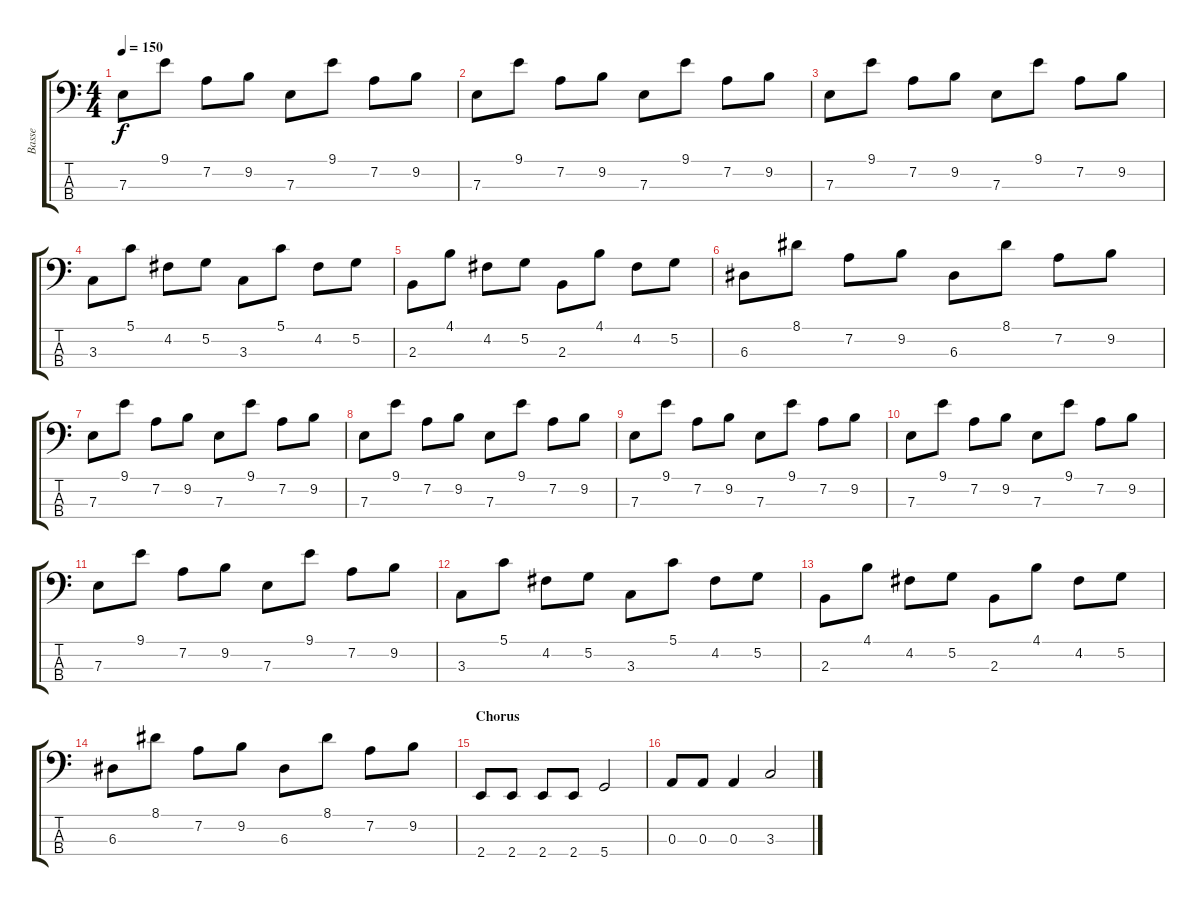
\track ("Basse" "Basse") {instrument electricbassfinger}
\staff {score tabs}
\tuning (G2 D2 A1 D1) {hide}
\ts (4 4)
\tempo 150
\clef f4
\ks c
7.3.8{dy f} 9.1.8 7.2.8 9.2.8 7.3.8 9.1.8 7.2.8 9.2.8 |
7.3.8 9.1.8 7.2.8 9.2.8 7.3.8 9.1.8 7.2.8 9.2.8 |
7.3.8 9.1.8 7.2.8 9.2.8 7.3.8 9.1.8 7.2.8 9.2.8 |
3.3.8 5.1.8 4.2.8 5.2.8 3.3.8 5.1.8 4.2.8 5.2.8 |
2.3.8 4.1.8 4.2.8 5.2.8 2.3.8 4.1.8 4.2.8 5.2.8 |
6.3.8 8.1.8 7.2.8 9.2.8 6.3.8 8.1.8 7.2.8 9.2.8 |
7.3.8{instrument synthbass2} 9.1.8 7.2.8 9.2.8 7.3.8 9.1.8 7.2.8 9.2.8 |
7.3.8 9.1.8 7.2.8 9.2.8 7.3.8 9.1.8 7.2.8 9.2.8 |
7.3.8 9.1.8 7.2.8 9.2.8 7.3.8 9.1.8 7.2.8 9.2.8 |
7.3.8 9.1.8 7.2.8 9.2.8 7.3.8 9.1.8 7.2.8 9.2.8 |
7.3.8 9.1.8 7.2.8 9.2.8 7.3.8 9.1.8 7.2.8 9.2.8 |
3.3.8 5.1.8 4.2.8 5.2.8 3.3.8 5.1.8 4.2.8 5.2.8 |
2.3.8 4.1.8 4.2.8 5.2.8 2.3.8 4.1.8 4.2.8 5.2.8 |
6.3.8 8.1.8 7.2.8 9.2.8 6.3.8 8.1.8 7.2.8 9.2.8 |
\section ("" "Chorus")
2.4.8{instrument electricbassfinger} 2.4.8 2.4.8 2.4.8 5.4.2 |
0.3.8 0.3.8 0.3.4 3.3.2
